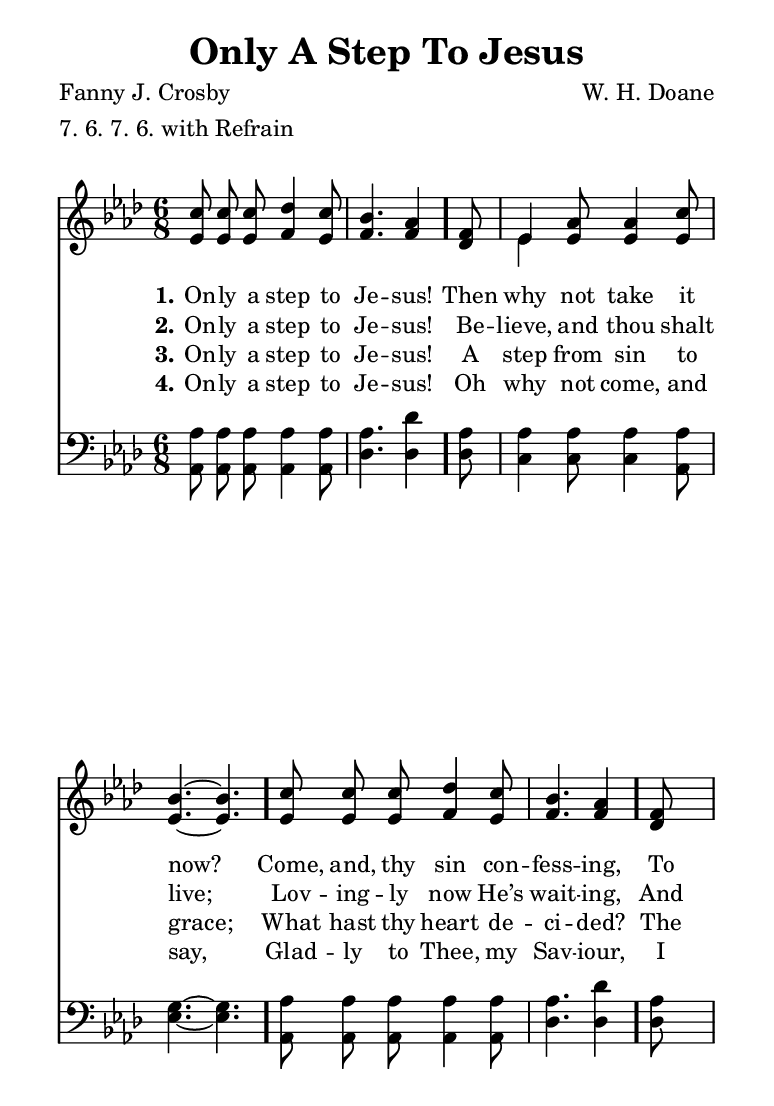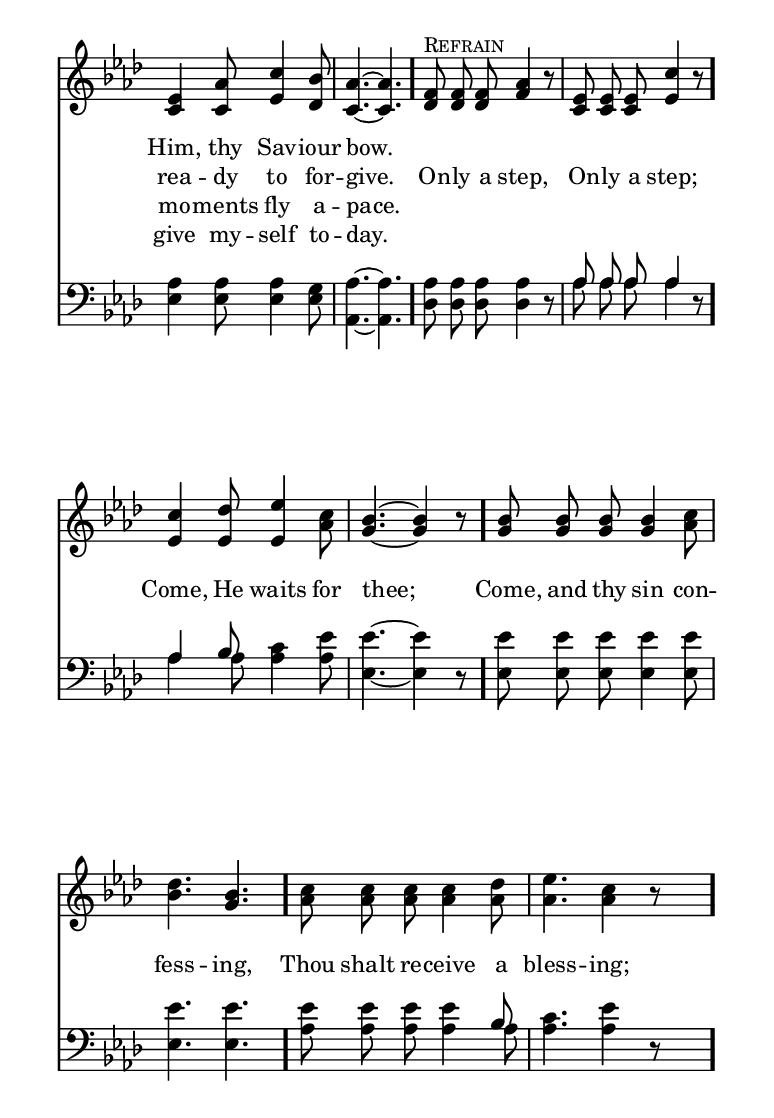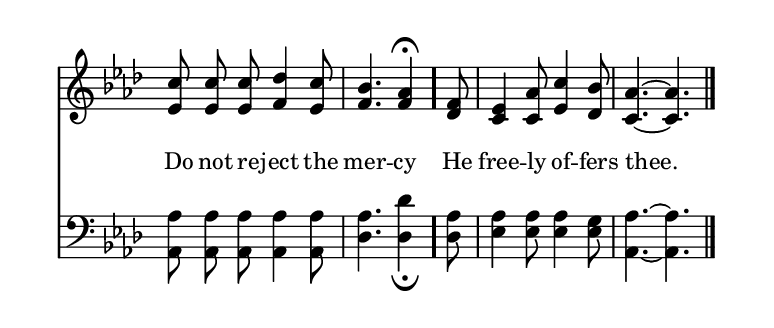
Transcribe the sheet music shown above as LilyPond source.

\include "common/global.ily"
\paper {
  \include "common/paper.ily"
}

\header{
  %gospel
  hymnnumber = "113"
  title = "Only A Step To Jesus"
  tunename = ""
  meter = "7. 6. 7. 6. with Refrain"
  poet = "Fanny J. Crosby"
  composer = "W. H. Doane"
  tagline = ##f
}

% for fermata in MIDI
ta = { \tempo 4=80 }
tb = { \tempo 4=40 }

patternAA = { \ta c8 c8 c8 c4 c8 | c4. c4 }
patternAB = { \ta c8 c8 c8 c4 c8 | c4. c4. }
patternAC = { \ta c8 c8 c8 c4 c8 | c4. c4 }
patternAD = { \ta c8 c8 c8 c4 c8 | c4. \tb c4 }

patternBA = { \ta c8 | c4 c8 c4 c8 | c4. ~ c4. }

patternCA = { \ta c8 c8 c8 c4 c8 }
patternCB = { \ta c4 c8 c4 c8 | c4. ~ c4 c8 }

global = {
  \include "common/overrides.ily"
  \override Staff.TimeSignature.style = #'numbered
  \time 6/8
  \override Score.MetronomeMark.transparent = ##t % hide all fermata changes too
  \ta
  \key aes \major
  \autoBeamOff
}

notesSoprano = {
\global
\relative c'' {

  \changePitch \patternAA { c c c des c | bes aes }
  \changePitch \patternBA { f | ees aes aes c | bes bes }
  \changePitch \patternAA { c c c des c | bes aes }
  \changePitch \patternBA { f | ees aes c bes | aes aes }

  << s^\markup { \small \caps "Refrain" }
  \changePitch \patternCA { f f f aes r | ees ees ees c' r } >>
  \changePitch \patternCB { c des ees c | bes bes r }
  \changePitch \patternAB { bes bes bes bes c | des bes }
  \changePitch \patternAC { c c c c des | ees c r }
  \changePitch \patternAD { c c c des c | bes aes \fermata }
  \changePitch \patternBA { f | ees aes c bes | aes aes }

  \bar "|."

}
}

notesAlto = {
\global
\relative e' {

  \changePitch \patternAA { ees ees ees f ees | f f }
  \changePitch \patternBA { des | ees ees ees ees | ees ees }
  \changePitch \patternAA { ees ees ees f ees | f f }
  \changePitch \patternBA { des | c c ees des | c c }

  \changePitch \patternCA { des des des f r | c c c ees r }
  \changePitch \patternCB { ees ees ees aes | g g r }
  \changePitch \patternAB { g g g g aes | bes g }
  \changePitch \patternAC { aes aes aes aes aes | aes aes r }
  \changePitch \patternAA { ees ees ees f ees | f f }
  \changePitch \patternBA { des | c c ees des | c c }

}
}

notesTenor = {
\global
\relative a {

  \changePitch \patternAA { aes aes aes aes aes | aes des }
  \changePitch \patternBA { aes | aes aes aes aes | g g }
  \changePitch \patternAA { aes aes aes aes aes | aes des }
  \changePitch \patternBA { aes | aes aes aes g | aes aes }

  \changePitch \patternCA { aes aes aes aes r | aes aes aes aes r }
  \changePitch \patternCB { aes bes c ees | ees ees r }
  \changePitch \patternAB { ees ees ees ees ees | ees ees }
  \changePitch \patternAC { ees ees ees ees bes | c ees r }
  \changePitch \patternAA { aes, aes aes aes aes | aes des }
  \changePitch \patternBA { aes | aes aes aes g | aes aes }

}
}

notesBass = {
\global
\relative f, {

  \changePitch \patternAA { aes aes aes aes aes | des des }
  \changePitch \patternBA { des | c c c aes | ees' ees }
  \changePitch \patternAA { aes, aes aes aes aes | des des }
  \changePitch \patternBA { des | ees ees ees ees | aes, aes }

  \changePitch \patternCA { des des des des r | aes' aes aes aes r }
  \changePitch \patternCB { aes aes aes aes | ees ees r }
  \changePitch \patternAB { ees ees ees ees ees | ees ees }
  \changePitch \patternAC { aes aes aes aes aes | aes aes r }
  \changePitch \patternAA { aes, aes aes aes aes | des des_\fermata }
  \changePitch \patternBA { des | ees ees ees ees | aes, aes }

}
}

Refrain = \lyricmode {

On -- ly a step, On -- ly a step; \bar "."
Come, He waits for thee; \bar "."
Come, and thy sin con -- fess -- ing, \bar "."
Thou shalt re -- ceive a bless -- ing; \bar "."
Do not re -- ject the mer -- cy \bar "."
He free -- ly of -- fers thee. \bar "."

}

wordsA = \lyricmode {
\set stanza = "1."

On -- ly a step to Je -- sus! \bar "."
Then why not take it now? \bar "."
Come, and, thy sin con -- fess -- ing, \bar "."
To Him, thy Sav -- iour bow. \bar "." % original has "Thy"

}

wordsB = \lyricmode {
\set stanza = "2."

On -- ly a step to Je -- sus!
Be -- lieve, and thou shalt live;
Lov -- ing -- ly now He’s wait -- ing,
And rea -- dy to for -- give.

\Refrain

}

wordsC = \lyricmode {
\set stanza = "3."

On -- ly a step to Je -- sus!
A step from sin to grace;
What hast thy heart de -- ci -- ded?
The mo -- ments fly a -- pace.

}

wordsD = \lyricmode {
\set stanza = "4."

On -- ly a step to Je -- sus!
Oh why not come, and say,
Glad -- ly to Thee, my Sav -- iour,
I give my -- self to -- day.

}

\score {
  \context ChoirStaff <<
    \context Staff = upper <<
      \set Staff.autoBeaming = ##f
      \set ChoirStaff.systemStartDelimiter = #'SystemStartBar
      \set ChoirStaff.printPartCombineTexts = ##f
      \partcombine #'(2 . 9) \notesSoprano \notesAlto
      \context NullVoice = sopranos { \voiceOne << \notesSoprano >> }
      \context NullVoice = altos { \voiceTwo << \notesAlto >> }
      \context Lyrics = one   \lyricsto sopranos \wordsA
      \context Lyrics = two   \lyricsto sopranos \wordsB
      \context Lyrics = three \lyricsto sopranos \wordsC
      \context Lyrics = four  \lyricsto sopranos \wordsD
    >>
    \context Staff = men <<
      \set Staff.autoBeaming = ##f
      \clef bass
      \set ChoirStaff.printPartCombineTexts = ##f
      \partcombine #'(2 . 9) \notesTenor \notesBass
      \context NullVoice = tenors { \voiceOne << \notesTenor >> }
      \context NullVoice = basses { \voiceTwo << \notesBass >> }
    >>
  >>
  \layout {
    \include "common/layout.ily"
  }
  \midi{
    \include "common/midi.ily"
  }
}

\version "2.19.49"  % necessary for upgrading to future LilyPond versions.

% vi:set et ts=2 sw=2 ai nocindent syntax=lilypond:
